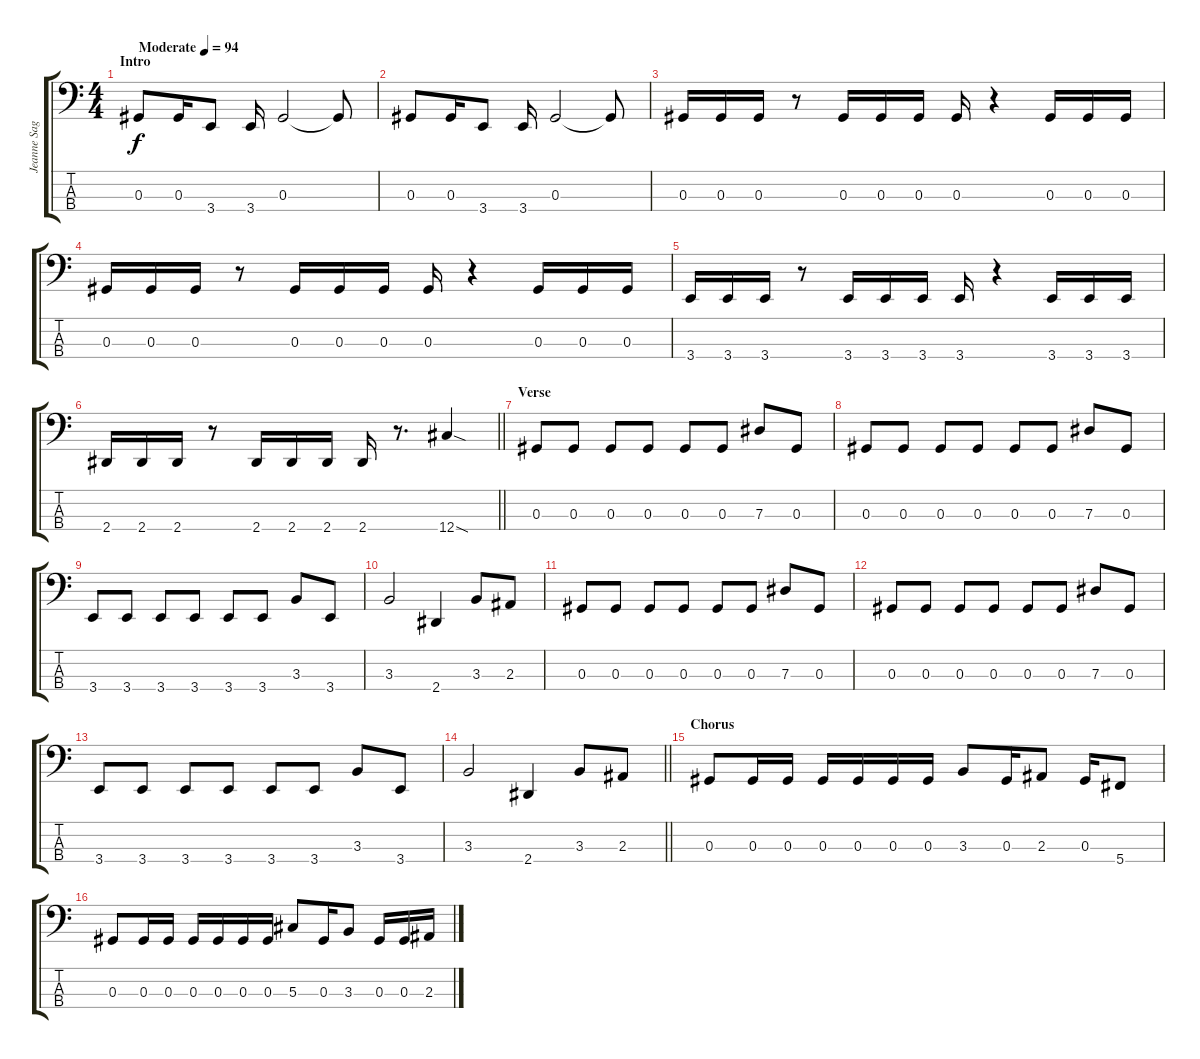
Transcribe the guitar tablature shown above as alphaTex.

\track ("Jeanne Sagan" "Jeanne Sag") {instrument electricbassfinger}
\staff {score tabs}
\tuning (Gb2 Db2 Ab1 Db1) {hide}
\ts (4 4)
\section ("" "Intro")
\tempo (94 "Moderate")
\clef f4
\ks c
0.3.8{dy f instrument electricbassfinger} 0.3.16 3.4.8 3.4.16 0.3.2 0.3{t}.8 |
0.3.8 0.3.16 3.4.8 3.4.16 0.3.2 0.3{t}.8 |
0.3.16 0.3.16 0.3.16 r.8 0.3.16 0.3.16 0.3.16 0.3.16 r.4 0.3.16 0.3.16 0.3.16 |
0.3.16 0.3.16 0.3.16 r.8 0.3.16 0.3.16 0.3.16 0.3.16 r.4 0.3.16 0.3.16 0.3.16 |
3.4.16 3.4.16 3.4.16 r.8 3.4.16 3.4.16 3.4.16 3.4.16 r.4 3.4.16 3.4.16 3.4.16 |
\barLineRight lightlight
2.4.16 2.4.16 2.4.16 r.8 2.4.16 2.4.16 2.4.16 2.4.16 r.8{d} 12.4{sod}.4 |
\section ("" "Verse")
0.3.8 0.3.8 0.3.8 0.3.8 0.3.8 0.3.8 7.3.8 0.3.8 |
0.3.8 0.3.8 0.3.8 0.3.8 0.3.8 0.3.8 7.3.8 0.3.8 |
3.4.8 3.4.8 3.4.8 3.4.8 3.4.8 3.4.8 3.3.8 3.4.8 |
3.3.2 2.4.4 3.3.8 2.3.8 |
0.3.8 0.3.8 0.3.8 0.3.8 0.3.8 0.3.8 7.3.8 0.3.8 |
0.3.8 0.3.8 0.3.8 0.3.8 0.3.8 0.3.8 7.3.8 0.3.8 |
3.4.8 3.4.8 3.4.8 3.4.8 3.4.8 3.4.8 3.3.8 3.4.8 |
\barLineRight lightlight
3.3.2 2.4.4 3.3.8 2.3.8 |
\section ("" "Chorus")
0.3.8 0.3.16 0.3.16 0.3.16 0.3.16 0.3.16 0.3.16 3.3.8 0.3.16 2.3.8 0.3.16 5.4.8 |
0.3.8 0.3.16 0.3.16 0.3.16 0.3.16 0.3.16 0.3.16 5.3.8 0.3.16 3.3.8 0.3.16 0.3.16 2.3.16
